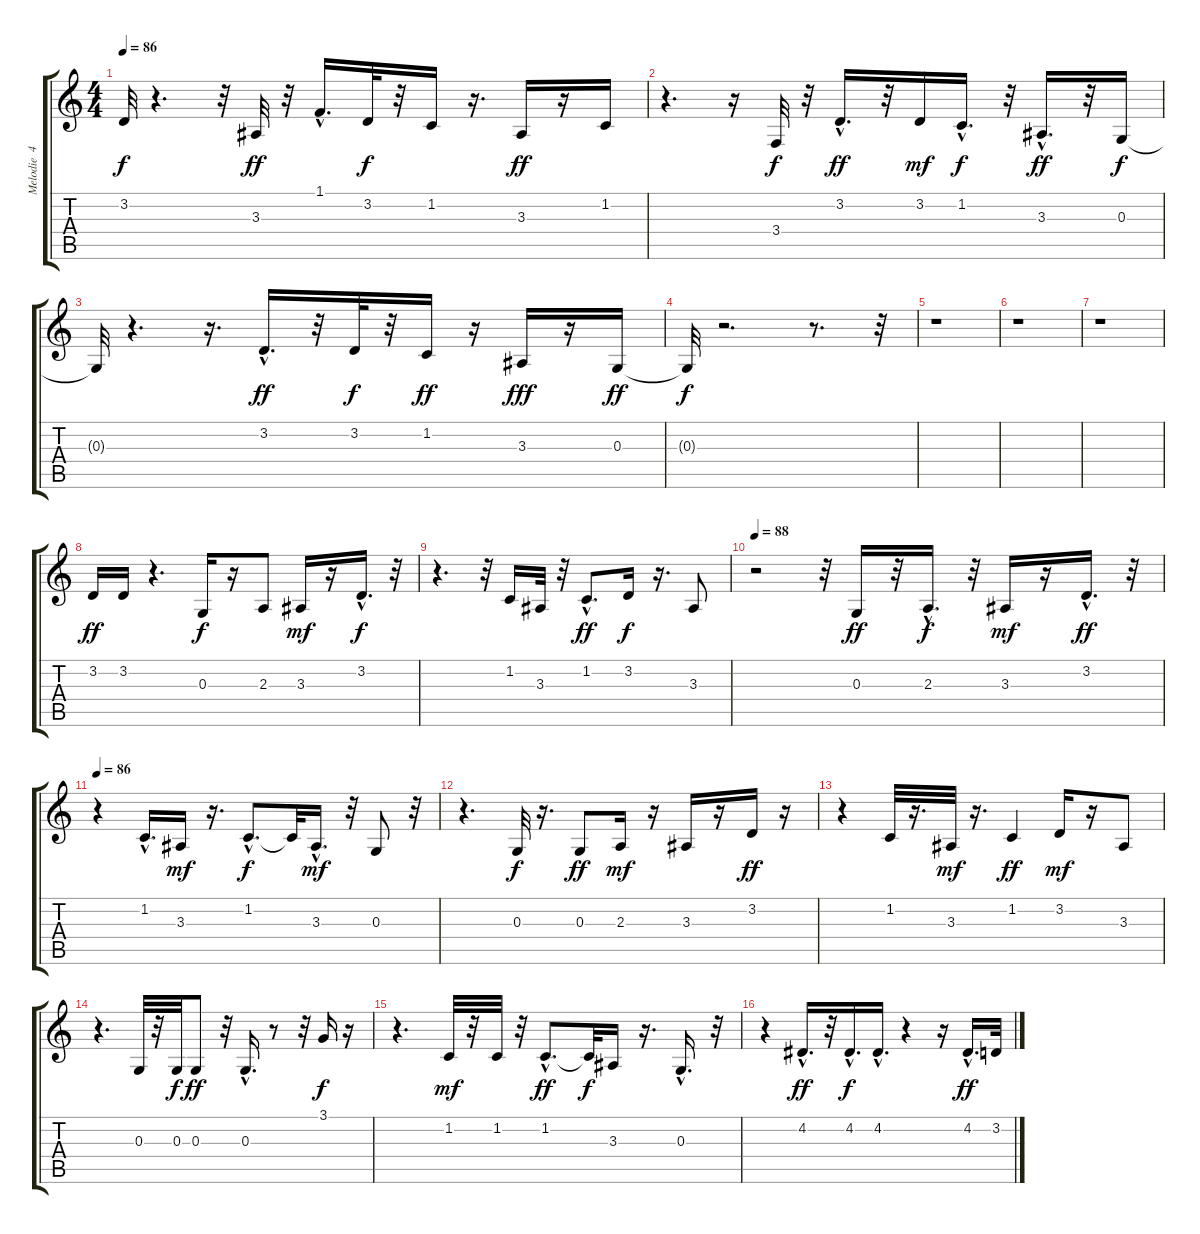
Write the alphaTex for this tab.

\track ("Melodie  4" "Melodie  4") {instrument trombone}
\staff {score tabs}
\tuning (E4 B3 G3 D3 A2 E2) {hide}
\ts (4 4)
\tempo 86
\clef g2
\ks c
3.2{t}.32{dy f} r.4{d} r.32 3.3.32{dy ff} r.32 1.1{hac}.16{d} 3.2.32{dy f} r.32 1.2.16 r.16{d} 3.3.16{dy ff} r.16 1.2.16 |
r.4{d} r.16 3.4.32{dy f} r.32 3.2{hac}.16{d dy ff} r.32 3.2.16{dy mf} 1.2{hac}.16{d dy f} r.32 3.3{hac}.16{d dy ff} r.32 0.3.16{dy f} |
0.3{t}.32 r.4{d} r.16{d} 3.2{hac}.16{d dy ff} r.32 3.2.32{dy f} r.32 1.2.16{dy ff} r.16 3.3.16{dy fff} r.16 0.3.16{dy ff} |
0.3{t}.32{dy f} r.2{d} r.8{d} r.32 |
r.1 |
r.1 |
r.1 |
3.2.16{dy ff} 3.2.16 r.4{d} 0.3.16{dy f} r.16 2.3.8 3.3.16{dy mf} r.16 3.2{hac}.16{d dy f} r.32 |
r.4{d} r.32 1.2.16 3.3.32 r.32 1.2{hac}.8{d dy ff} 3.2.16{dy f} r.16{d} 3.3.8 |
\tempo 88
r.2 r.32 0.3.16{dy ff} r.32 2.3{hac}.16{d dy f} r.32 3.3.16{dy mf} r.16 3.2{hac}.16{d dy ff} r.32 |
\tempo 86
r.4 1.2{hac}.16{d} 3.3.16{dy mf} r.16{d} 1.2{hac}.8{d dy f} 1.2{t}.32 3.3{hac}.16{d dy mf} r.32 0.3.8 r.32 |
r.4{d} 0.3.32{dy f} r.16{d} 0.3.8{dy ff} 2.3.16{dy mf} r.16 3.3.16 r.16 3.2.16{dy ff} r.16 |
r.4 1.2.32 r.16{d} 3.3.32{dy mf} r.16{d} 1.2.4{dy ff} 3.2.16{dy mf} r.16 3.3.8 |
r.4{d} 0.3.32 r.32 0.3.32{dy f} 0.3.8{dy ff} r.32 0.3{hac}.16{d} r.8 r.32 3.1.16{dy f} r.16 |
r.4{d} 1.2.32{dy mf} r.32 1.2.32 r.32 1.2{hac}.8{d dy ff} 1.2{t}.32{dy f} 3.3.16 r.16{d} 0.3{hac}.16{d} r.32 |
r.4 4.2{hac}.16{d dy ff} r.32 4.2{hac}.16{d dy f} 4.2{hac}.16{d} r.4 r.16 4.2{hac}.16{d dy ff} 3.2.32
